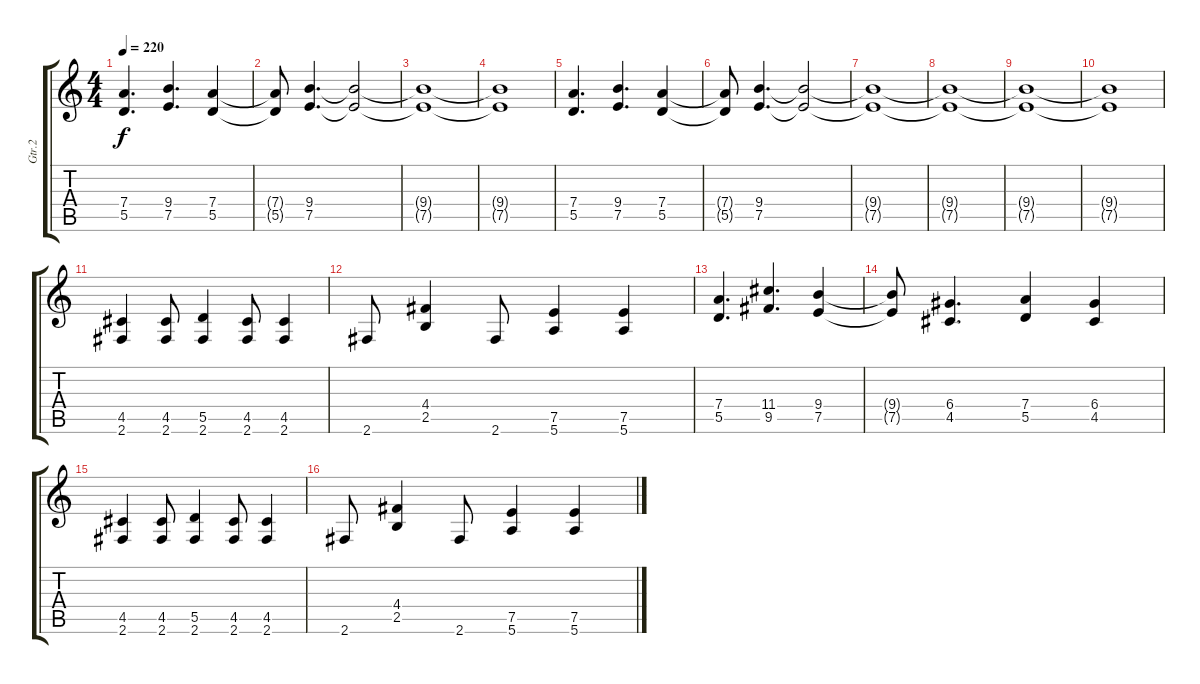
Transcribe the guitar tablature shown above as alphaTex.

\track ("Gtr.2" "Gtr.2") {instrument overdrivenguitar}
\staff {score tabs}
\tuning (E4 B3 G3 D3 A2 E2) {hide}
\ts (4 4)
\tempo 220
\clef g2
\ks c
(7.4 5.5).4{d dy f} (9.4 7.5).4{d} (7.4 5.5).4 |
(7.4{t} 5.5{t}).8 (9.4 7.5).4{d} (9.4{t} 7.5{t}).2 |
(9.4{t} 7.5{t}).1 |
(9.4{t} 7.5{t}).1 |
(7.4 5.5).4{d} (9.4 7.5).4{d} (7.4 5.5).4 |
(7.4{t} 5.5{t}).8 (9.4 7.5).4{d} (9.4{t} 7.5{t}).2 |
(9.4{t} 7.5{t}).1 |
(9.4{t} 7.5{t}).1 |
(9.4{t} 7.5{t}).1 |
(9.4{t} 7.5{t}).1 |
(4.5 2.6).4 (4.5 2.6).8 (5.5 2.6).4 (4.5 2.6).8 (4.5 2.6).4 |
2.6.8 (4.4 2.5).4 2.6.8 (7.5 5.6).4 (7.5 5.6).4 |
(7.4 5.5).4{d} (11.4 9.5).4{d} (9.4 7.5).4 |
(9.4{t} 7.5{t}).8 (6.4 4.5).4{d} (7.4 5.5).4 (6.4 4.5).4 |
(4.5 2.6).4 (4.5 2.6).8 (5.5 2.6).4 (4.5 2.6).8 (4.5 2.6).4 |
2.6.8 (4.4 2.5).4 2.6.8 (7.5 5.6).4 (7.5 5.6).4
